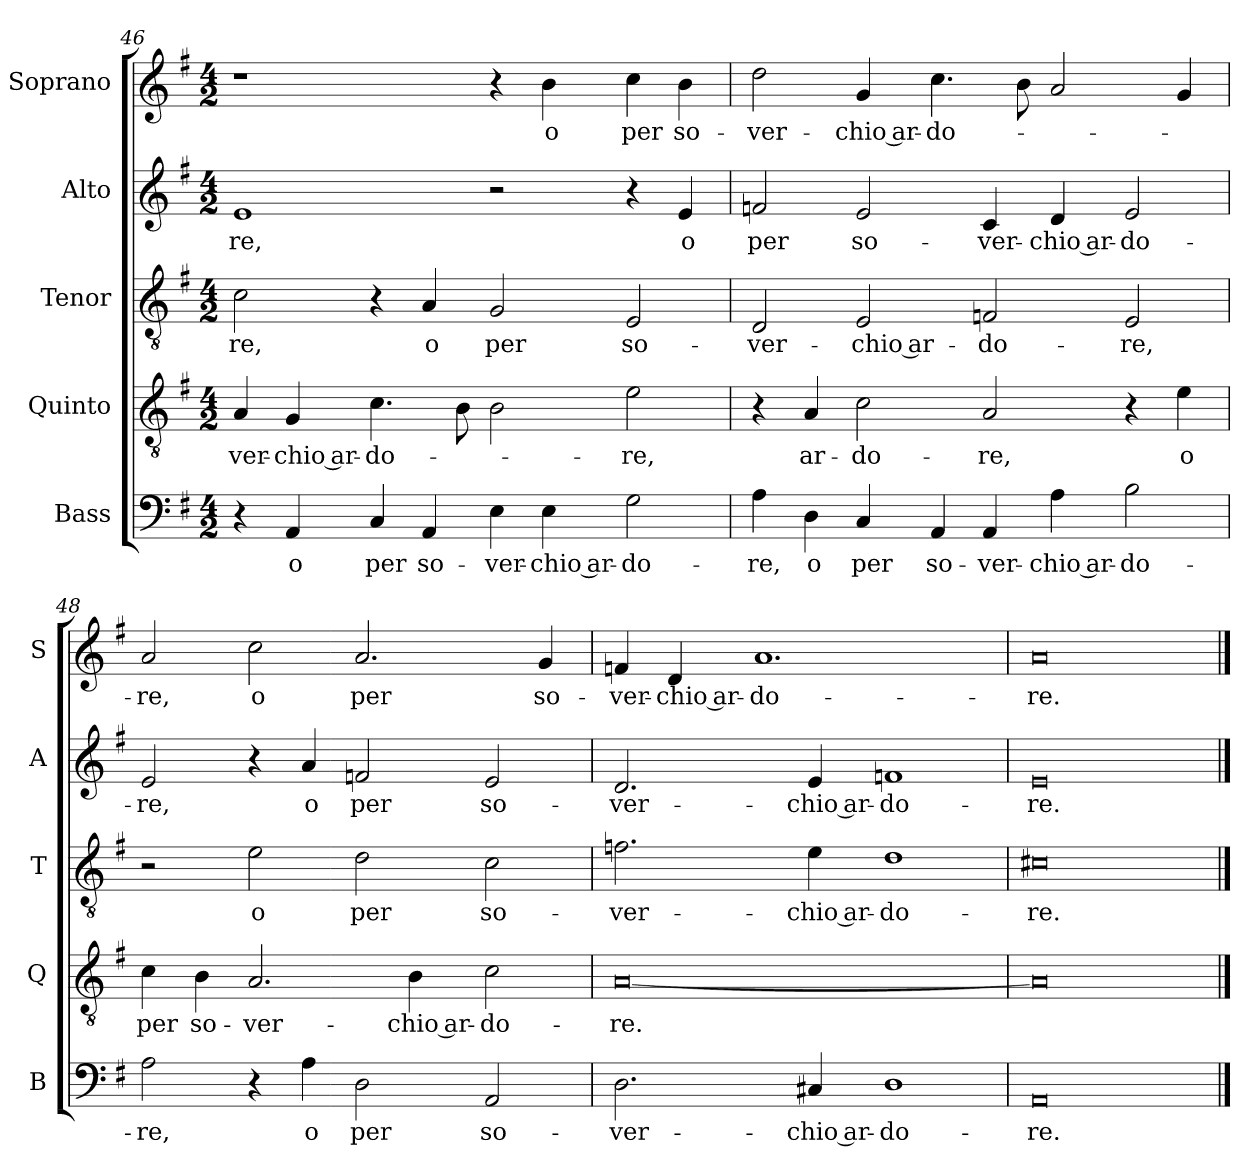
**kern	**text	**kern	**text	**kern	**text	**kern	**text	**kern	**text
*part5	*part5	*part4	*part4	*part3	*part3	*part2	*part2	*part1	*part1
*staff5	*staff5	*staff4	*staff4	*staff3	*staff3	*staff2	*staff2	*staff1	*staff1
*I"Bass	*	*I"Quinto	*	*I"Tenor	*	*I"Alto	*	*I"Soprano	*
*I'B	*	*I'Q	*	*I'T	*	*I'A	*	*I'S	*
*clefF4	*	*clefGv2	*	*clefGv2	*	*clefG2	*	*clefG2	*
*k[f#]	*	*k[f#]	*	*k[f#]	*	*k[f#]	*	*k[f#]	*
*G:	*	*G:	*	*G:	*	*G:	*	*G:	*
*M4/2	*	*M4/2	*	*M4/2	*	*M4/2	*	*M4/2	*
=46	=46	=46	=46	=46	=46	=46	=46	=46	=46
!	!	!	!LO:LY:b	!	!LO:LY:b	!	!LO:LY:b	!	!
4r	.	4A/	-ver-	2c\	-re,	1e	-re,	1r	.
!	!LO:LY:b	!	!LO:LY:b	!	!	!	!	!	!
4AA/	o	4G/	-chio ar-	.	.	.	.	.	.
!	!LO:LY:b	!	!LO:LY:b	!	!	!	!	!	!
4C/	per	4.c\	-do-	4r	.	.	.	.	.
!	!LO:LY:b	!	!	!	!LO:LY:b	!	!	!	!
4AA/	so-	.	.	4A/	o	.	.	.	.
.	.	8B\	.	.	.	.	.	.	.
!	!LO:LY:b	!	!	!	!LO:LY:b	!	!	!	!
4E\	-ver-	2B\	.	2G/	per	2r	.	4r	.
!	!LO:LY:b	!	!	!	!	!	!	!	!LO:LY:b
4E\	-chio ar-	.	.	.	.	.	.	4b\	o
!	!LO:LY:b	!	!LO:LY:b	!	!LO:LY:b	!	!	!	!LO:LY:b
2G\	-do-	2e\	-re,	2E/	so-	4r	.	4cc\	per
!	!	!	!	!	!	!	!LO:LY:b	!	!LO:LY:b
.	.	.	.	.	.	4e/	o	4b\	so-
!!LO:LB:g=z
=47	=47	=47	=47	=47	=47	=47	=47	=47	=47
!	!LO:LY:b	!	!	!	!LO:LY:b	!	!LO:LY:b	!	!LO:LY:b
4A\	-re,	4r	.	2D/	-ver-	2fn/	per	2dd\	-ver-
!	!LO:LY:b	!	!LO:LY:b	!	!	!	!	!	!
4D\	o	4A/	ar-	.	.	.	.	.	.
!	!LO:LY:b	!	!LO:LY:b	!	!LO:LY:b	!	!LO:LY:b	!	!LO:LY:b
4C/	per	2c\	-do-	2E/	-chio ar-	2e/	so-	4g/	-chio ar-
!	!LO:LY:b	!	!	!	!	!	!	!	!LO:LY:b
4AA/	so-	.	.	.	.	.	.	4.cc\	-do-
!	!LO:LY:b	!	!LO:LY:b	!	!LO:LY:b	!	!LO:LY:b	!	!
4AA/	-ver-	2A/	-re,	2Fn/	-do-	4c/	-ver-	.	.
.	.	.	.	.	.	.	.	8b\	.
!	!LO:LY:b	!	!	!	!	!	!LO:LY:b	!	!
4A\	-chio ar-	.	.	.	.	4d/	-chio ar-	2a/	.
!	!LO:LY:b	!	!	!	!LO:LY:b	!	!LO:LY:b	!	!
2B\	-do-	4r	.	2E/	-re,	2e/	-do-	.	.
!	!	!	!LO:LY:b	!	!	!	!	!	!
.	.	4e\	o	.	.	.	.	4g/	.
=48	=48	=48	=48	=48	=48	=48	=48	=48	=48
!	!LO:LY:b	!	!LO:LY:b	!	!	!	!LO:LY:b	!	!LO:LY:b
2A\	-re,	4c\	per	2r	.	2e/	-re,	2a/	-re,
!	!	!	!LO:LY:b	!	!	!	!	!	!
.	.	4B\	so-	.	.	.	.	.	.
!	!	!	!LO:LY:b	!	!LO:LY:b	!	!	!	!LO:LY:b
4r	.	2.A/	-ver-	2e\	o	4r	.	2cc\	o
!	!LO:LY:b	!	!	!	!	!	!LO:LY:b	!	!
4A\	o	.	.	.	.	4a/	o	.	.
!	!LO:LY:b	!	!	!	!LO:LY:b	!	!LO:LY:b	!	!LO:LY:b
2D\	per	.	.	2d\	per	2fn/	per	2.a/	per
!	!	!	!LO:LY:b	!	!	!	!	!	!
.	.	4B\	-chio ar-	.	.	.	.	.	.
!	!LO:LY:b	!	!LO:LY:b	!	!LO:LY:b	!	!LO:LY:b	!	!
2AA/	so-	2c\	-do-	2c\	so-	2e/	so-	.	.
!	!	!	!	!	!	!	!	!	!LO:LY:b
.	.	.	.	.	.	.	.	4g/	so-
=49	=49	=49	=49	=49	=49	=49	=49	=49	=49
!	!LO:LY:b	!	!LO:LY:b	!	!LO:LY:b	!	!LO:LY:b	!	!LO:LY:b
2.D\	-ver-	[0A	-re.	2.fn\	-ver-	2.d/	-ver-	4fn/	-ver-
!	!	!	!	!	!	!	!	!	!LO:LY:b
.	.	.	.	.	.	.	.	4d/	-chio ar-
!	!	!	!	!	!	!	!	!	!LO:LY:b
.	.	.	.	.	.	.	.	1.a	-do-
!	!LO:LY:b	!	!	!	!LO:LY:b	!	!LO:LY:b	!	!
4C#X/	-chio ar-	.	.	4e\	-chio ar-	4e/	-chio ar-	.	.
!	!LO:LY:b	!	!	!	!LO:LY:b	!	!LO:LY:b	!	!
1D	-do-	.	.	1d	-do-	1fn	-do-	.	.
=50	=50	=50	=50	=50	=50	=50	=50	=50	=50
!	!LO:LY:b	!	!	!	!LO:LY:b	!	!LO:LY:b	!	!LO:LY:b
0AA	-re.	0A]	.	0c#X	-re.	0e	-re.	0a	-re.
==	==	==	==	==	==	==	==	==	==
*-	*-	*-	*-	*-	*-	*-	*-	*-	*-
